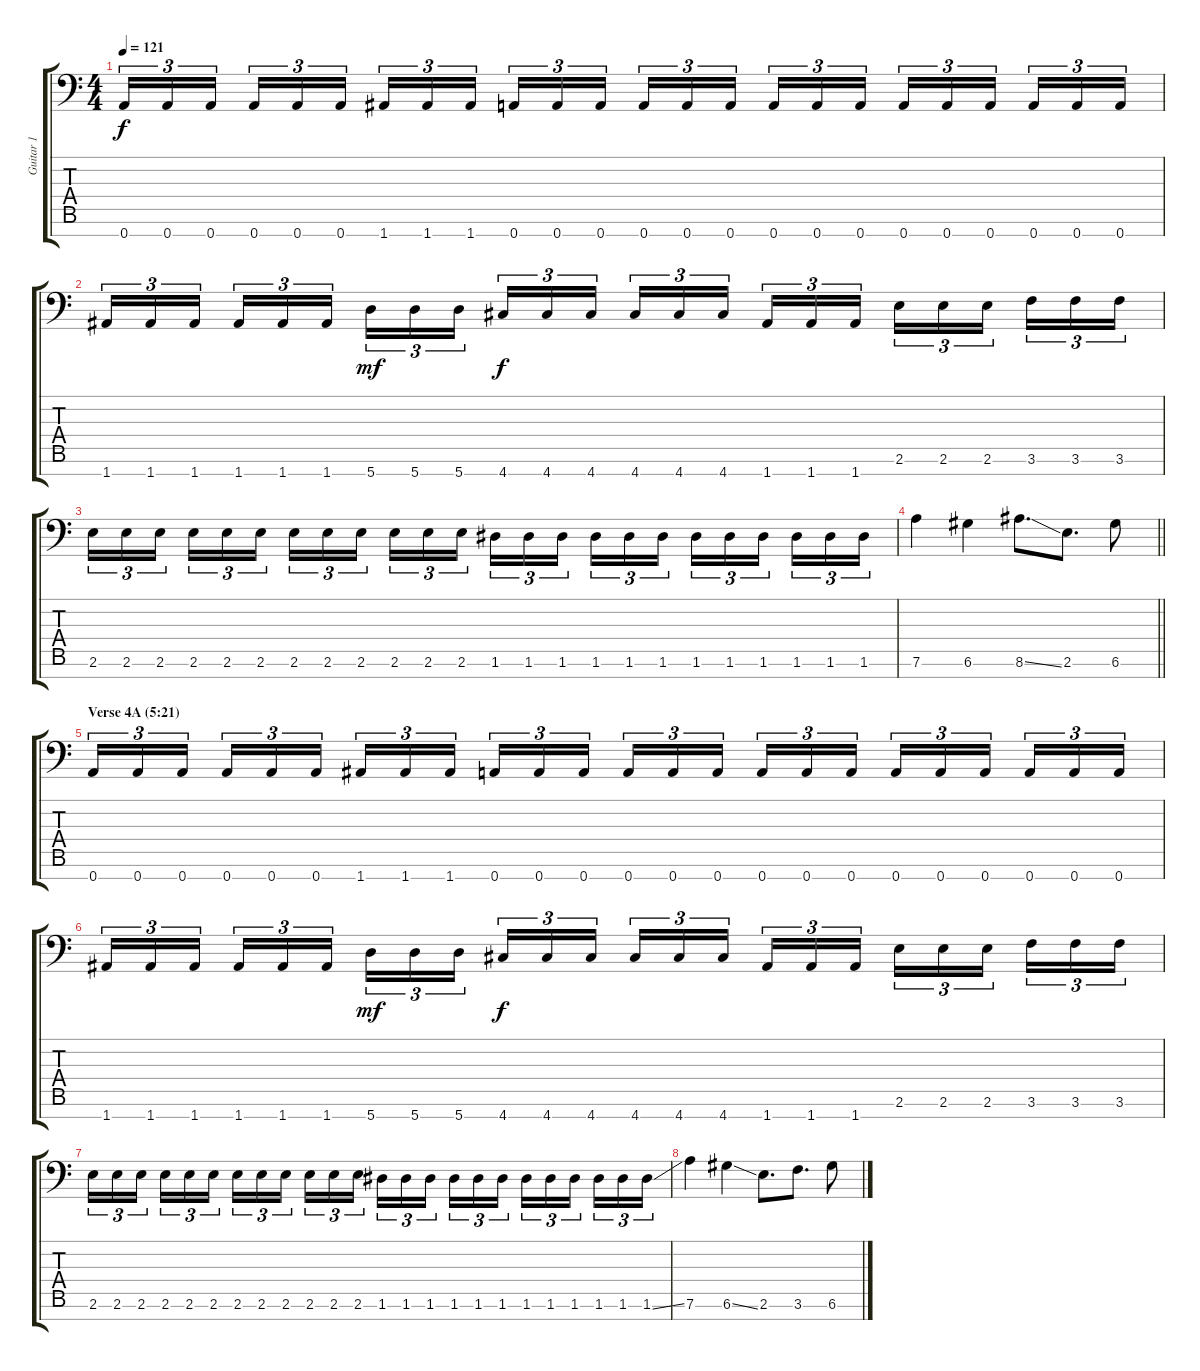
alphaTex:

\track ("Guitar 1" "Guitar 1") {instrument distortionguitar}
\staff {score tabs}
\tuning (D4 A3 F3 C3 G2 D2 A1) {hide}
\ts (4 4)
\tempo 121
\clef f4
\ks c
0.7.16{tu (3 2) dy f} 0.7.16{tu (3 2)} 0.7.16{tu (3 2) beam splitsecondary} 0.7.16{tu (3 2)} 0.7.16{tu (3 2)} 0.7.16{tu (3 2)} 1.7.16{tu (3 2)} 1.7.16{tu (3 2)} 1.7.16{tu (3 2) beam splitsecondary} 0.7.16{tu (3 2)} 0.7.16{tu (3 2)} 0.7.16{tu (3 2)} 0.7.16{tu (3 2)} 0.7.16{tu (3 2)} 0.7.16{tu (3 2) beam splitsecondary} 0.7.16{tu (3 2)} 0.7.16{tu (3 2)} 0.7.16{tu (3 2)} 0.7.16{tu (3 2)} 0.7.16{tu (3 2)} 0.7.16{tu (3 2) beam splitsecondary} 0.7.16{tu (3 2)} 0.7.16{tu (3 2)} 0.7.16{tu (3 2)} |
1.7.16{tu (3 2)} 1.7.16{tu (3 2)} 1.7.16{tu (3 2) beam splitsecondary} 1.7.16{tu (3 2)} 1.7.16{tu (3 2)} 1.7.16{tu (3 2)} 5.7.16{tu (3 2) dy mf} 5.7.16{tu (3 2)} 5.7.16{tu (3 2) beam splitsecondary} 4.7.16{tu (3 2) dy f} 4.7.16{tu (3 2)} 4.7.16{tu (3 2)} 4.7.16{tu (3 2)} 4.7.16{tu (3 2)} 4.7.16{tu (3 2) beam splitsecondary} 1.7.16{tu (3 2)} 1.7.16{tu (3 2)} 1.7.16{tu (3 2)} 2.6.16{tu (3 2)} 2.6.16{tu (3 2)} 2.6.16{tu (3 2) beam splitsecondary} 3.6.16{tu (3 2)} 3.6.16{tu (3 2)} 3.6.16{tu (3 2)} |
2.6.16{tu (3 2)} 2.6.16{tu (3 2)} 2.6.16{tu (3 2) beam splitsecondary} 2.6.16{tu (3 2)} 2.6.16{tu (3 2)} 2.6.16{tu (3 2)} 2.6.16{tu (3 2)} 2.6.16{tu (3 2)} 2.6.16{tu (3 2) beam splitsecondary} 2.6.16{tu (3 2)} 2.6.16{tu (3 2)} 2.6.16{tu (3 2)} 1.6.16{tu (3 2)} 1.6.16{tu (3 2)} 1.6.16{tu (3 2) beam splitsecondary} 1.6.16{tu (3 2)} 1.6.16{tu (3 2)} 1.6.16{tu (3 2)} 1.6.16{tu (3 2)} 1.6.16{tu (3 2)} 1.6.16{tu (3 2) beam splitsecondary} 1.6.16{tu (3 2)} 1.6.16{tu (3 2)} 1.6.16{tu (3 2)} |
\barLineRight lightlight
7.6.4 6.6.4 8.6{ss}.8{d} 2.6.8{d} 6.6.8 |
\section ("" "Verse 4A (5:21)")
0.7.16{tu (3 2)} 0.7.16{tu (3 2)} 0.7.16{tu (3 2) beam splitsecondary} 0.7.16{tu (3 2)} 0.7.16{tu (3 2)} 0.7.16{tu (3 2)} 1.7.16{tu (3 2)} 1.7.16{tu (3 2)} 1.7.16{tu (3 2) beam splitsecondary} 0.7.16{tu (3 2)} 0.7.16{tu (3 2)} 0.7.16{tu (3 2)} 0.7.16{tu (3 2)} 0.7.16{tu (3 2)} 0.7.16{tu (3 2) beam splitsecondary} 0.7.16{tu (3 2)} 0.7.16{tu (3 2)} 0.7.16{tu (3 2)} 0.7.16{tu (3 2)} 0.7.16{tu (3 2)} 0.7.16{tu (3 2) beam splitsecondary} 0.7.16{tu (3 2)} 0.7.16{tu (3 2)} 0.7.16{tu (3 2)} |
1.7.16{tu (3 2)} 1.7.16{tu (3 2)} 1.7.16{tu (3 2) beam splitsecondary} 1.7.16{tu (3 2)} 1.7.16{tu (3 2)} 1.7.16{tu (3 2)} 5.7.16{tu (3 2) dy mf} 5.7.16{tu (3 2)} 5.7.16{tu (3 2) beam splitsecondary} 4.7.16{tu (3 2) dy f} 4.7.16{tu (3 2)} 4.7.16{tu (3 2)} 4.7.16{tu (3 2)} 4.7.16{tu (3 2)} 4.7.16{tu (3 2) beam splitsecondary} 1.7.16{tu (3 2)} 1.7.16{tu (3 2)} 1.7.16{tu (3 2)} 2.6.16{tu (3 2)} 2.6.16{tu (3 2)} 2.6.16{tu (3 2) beam splitsecondary} 3.6.16{tu (3 2)} 3.6.16{tu (3 2)} 3.6.16{tu (3 2)} |
2.6.16{tu (3 2)} 2.6.16{tu (3 2)} 2.6.16{tu (3 2) beam splitsecondary} 2.6.16{tu (3 2)} 2.6.16{tu (3 2)} 2.6.16{tu (3 2)} 2.6.16{tu (3 2)} 2.6.16{tu (3 2)} 2.6.16{tu (3 2) beam splitsecondary} 2.6.16{tu (3 2)} 2.6.16{tu (3 2)} 2.6.16{tu (3 2)} 1.6.16{tu (3 2)} 1.6.16{tu (3 2)} 1.6.16{tu (3 2) beam splitsecondary} 1.6.16{tu (3 2)} 1.6.16{tu (3 2)} 1.6.16{tu (3 2)} 1.6.16{tu (3 2)} 1.6.16{tu (3 2)} 1.6.16{tu (3 2) beam splitsecondary} 1.6.16{tu (3 2)} 1.6.16{tu (3 2)} 1.6{ss}.16{tu (3 2)} |
7.6.4 6.6{ss}.4 2.6.8{d} 3.6.8{d} 6.6.8
